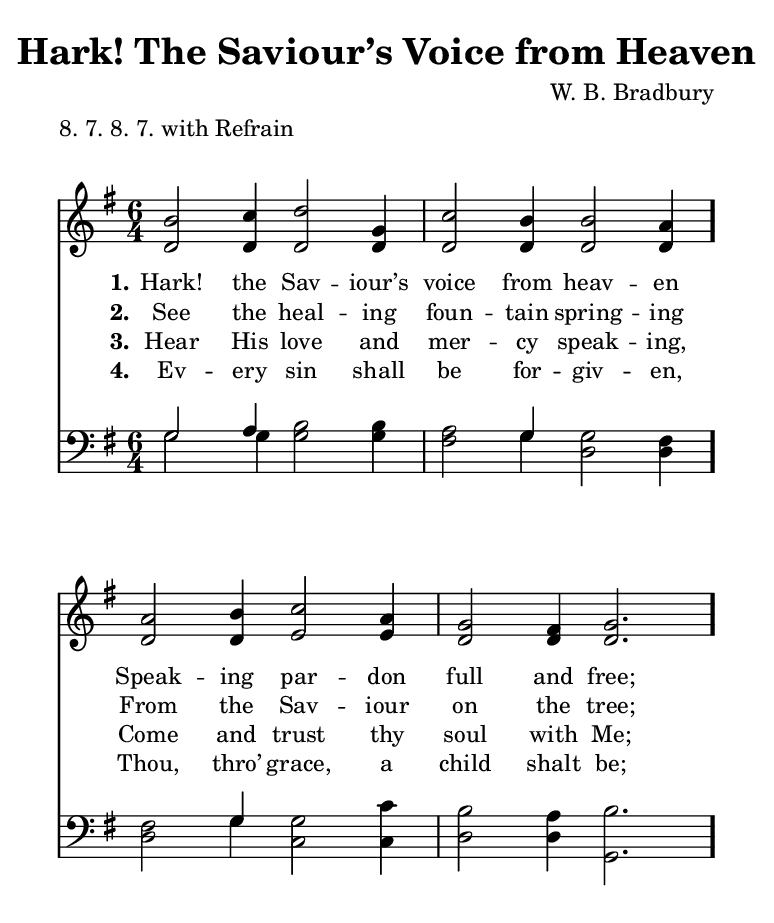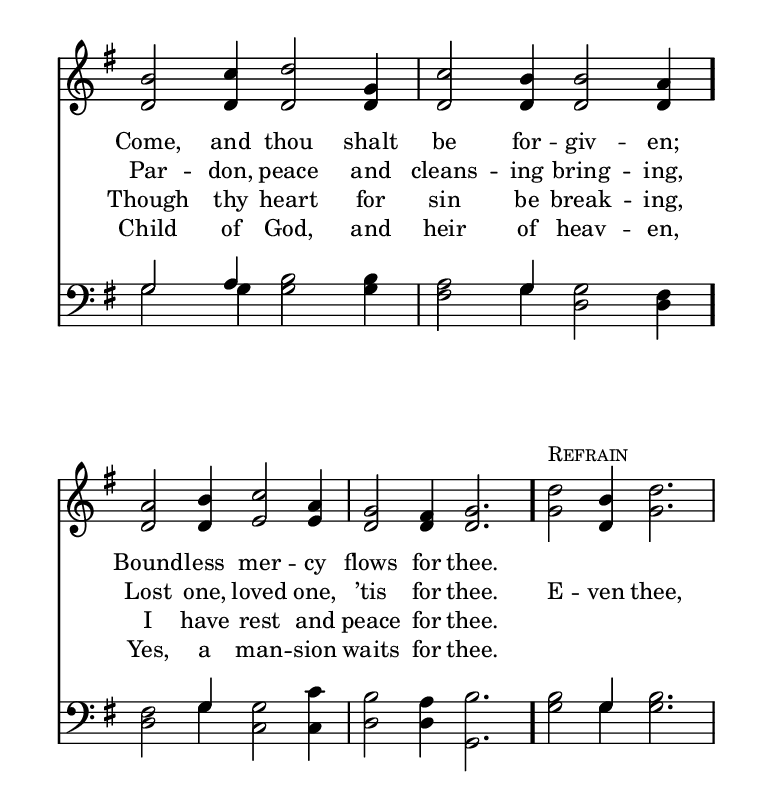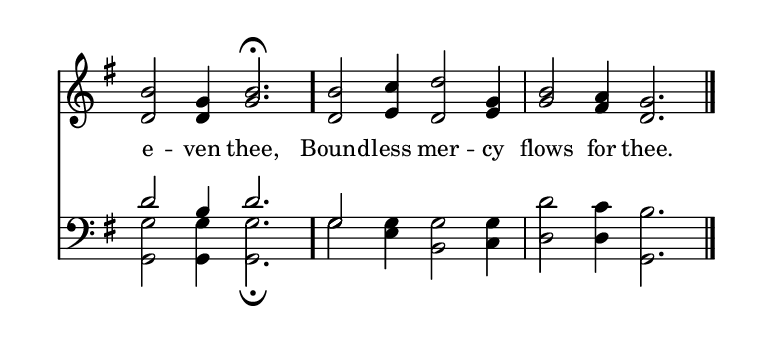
\include "common/global.ily"
\paper {
  \include "common/paper.ily"
  ragged-bottom = ##t
  ragged-last-bottom = ##t
  systems-per-page = ##f
  system-system-spacing.padding = 7
}

\header{
  %gospel
  hymnnumber = "86"
  title = "Hark! The Saviour’s Voice from Heaven"
  tunename = "Even Me"
  meter = "8. 7. 8. 7. with Refrain"
  poet = ""
  composer = "W. B. Bradbury"
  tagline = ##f
}

% for fermata in MIDI
ta = { \tempo 4=140 }
tb = { \tempo 4=70  }

patternAA = { \ta c2 c4 }

patternBA = { \ta c2 c4 c2 c4 | c2 c4 c2. }

patternCA = { \ta c2 c4 c2. | c2 c4 \tb c2. \ta }

global = {
  \include "common/overrides.ily"
  \override Staff.TimeSignature.style = #'numbered
  \time 6/4
  \override Score.MetronomeMark.transparent = ##t % hide all fermata changes too
  \ta
  \key g \major
  \autoBeamOff
}

notesSoprano = {
\global
\relative c'' {

  \changePitch \patternAA { b c d g, | c b b a }
  \changePitch \patternBA { a b c a | g fis g }
  \changePitch \patternAA { b c d g, | c b b a }
  \changePitch \patternBA { a b c a | g fis g }

  << s^\markup { \small \caps "Refrain" }
  \changePitch \patternCA { d' b d | b g b \fermata } >>
  \changePitch \patternBA { b c d g, | b a g }

  \bar "|."

}
}

notesAlto = {
\global
\relative e' {

  \changePitch \patternAA { d d d d | d d d d }
  \changePitch \patternBA { d d e e | d d d }
  \changePitch \patternAA { d d d d | d d d d }
  \changePitch \patternBA { d d e e | d d d }

  \changePitch \patternCA { g d g | d d g }
  \changePitch \patternBA { d e d e | g fis d }

}
}

notesTenor = {
\global
\relative a {

  \changePitch \patternAA { g a b b | a g g fis }
  \changePitch \patternBA { fis g g c | b a b }
  \changePitch \patternAA { g a b b | a g g fis }
  \changePitch \patternBA { fis g g c | b a b }

  \changePitch \patternCA { b g b | d b d }
  \changePitch \patternBA { g, g g g | d' c b }

}
}

notesBass = {
\global
\relative f {

  \changePitch \patternAA { g g g g | fis g d d }
  \changePitch \patternBA { d | g c, c | d d g, }
  \changePitch \patternAA { g' g g g | fis g d d }
  \changePitch \patternBA { d g c, c | d d g, }

  \changePitch \patternCA { g' g g | < g g, > < g g, > < g g, >_\fermata }
  \changePitch \patternBA { g e b c | d d g, }

}
}

Refrain = \lyricmode {

E -- ven thee, e -- ven thee, \bar "."
Bound -- less mer -- cy flows for thee. \bar "."

}

wordsA = \lyricmode {
\set stanza = "1."

Hark! the Sav -- iour’s voice from heav -- en \bar "."
Speak -- ing par -- don full and free; \bar "."
Come, and thou shalt be for -- giv -- en; \bar "."
Bound -- less mer -- cy flows for thee. \bar "."

}

wordsB = \lyricmode {
\set stanza = "2."

See the heal -- ing foun -- tain spring -- ing
From the Sav -- iour on the tree;
Par -- don, peace and cleans -- ing bring -- ing,
Lost one, loved one, ’tis for thee.

\Refrain

}

wordsC = \lyricmode {
\set stanza = "3."

Hear His love and mer -- cy speak -- ing,
Come and trust thy soul with Me;
Though thy heart for sin be break -- ing,
I have rest and peace for thee.

}

wordsD = \lyricmode {
\set stanza = "4."

Ev -- ery sin shall be for -- giv -- en,
Thou, thro’ grace, a child shalt be;
Child of God, and heir of heav -- en,
Yes, a man -- sion waits for thee.

}

\score {
  \context ChoirStaff <<
    \context Staff = upper <<
      \set Staff.autoBeaming = ##f
      \set ChoirStaff.systemStartDelimiter = #'SystemStartBar
      \set ChoirStaff.printPartCombineTexts = ##f
      \partcombine #'(2 . 11) \notesSoprano \notesAlto
      \context NullVoice = sopranos { \voiceOne << \notesSoprano >> }
      \context Lyrics = one   \lyricsto sopranos \wordsA
      \context Lyrics = two   \lyricsto sopranos \wordsB
      \context Lyrics = three \lyricsto sopranos \wordsC
      \context Lyrics = four  \lyricsto sopranos \wordsD
    >>
    \context Staff = men <<
      \set Staff.autoBeaming = ##f
      \clef bass
      \set ChoirStaff.printPartCombineTexts = ##f
      \partcombine #'(2 . 11) \notesTenor \notesBass
    >>
  >>
  \layout {
    \include "common/layout.ily"
  }
  \midi{
    \include "common/midi.ily"
  }
}

\version "2.19.49"  % necessary for upgrading to future LilyPond versions.

% vi:set et ts=2 sw=2 ai nocindent syntax=lilypond:
